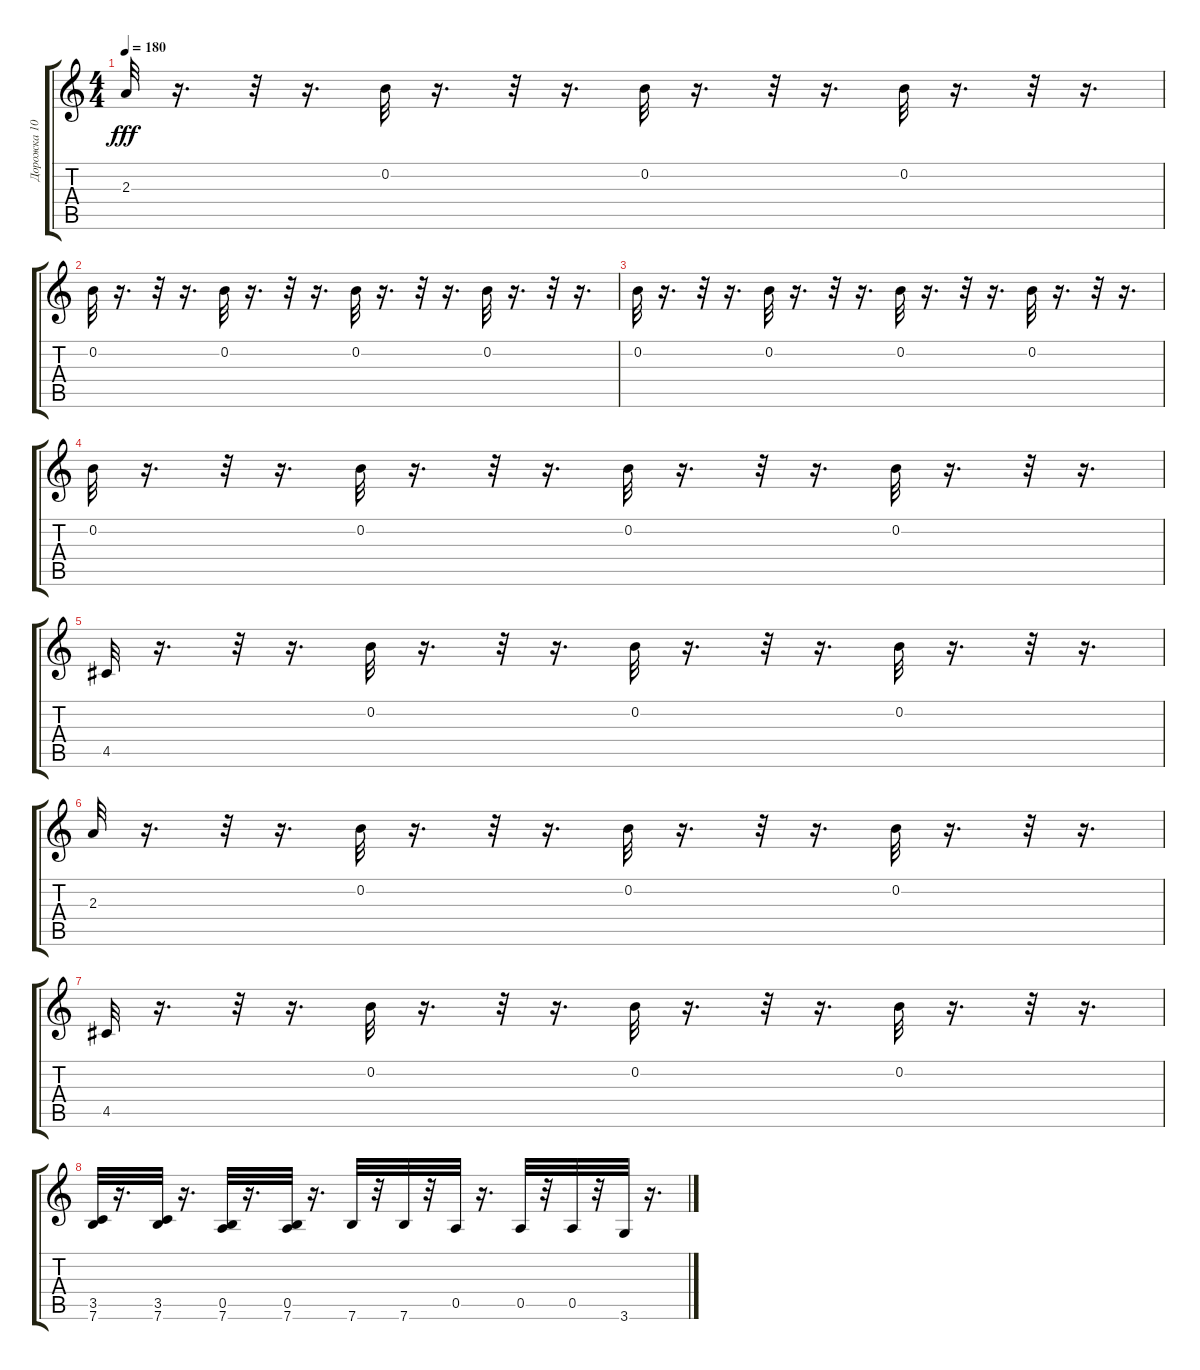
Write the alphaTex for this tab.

\track ("Дорожка 10" "Дорожка 10") {instrument acousticguitarnylon}
\staff {score tabs}
\tuning (E4 B3 G3 D3 A2 E2) {hide}
\ts (4 4)
\tempo 180
\clef g2
\ks c
2.3.32{dy fff} r.16{d} r.32 r.16{d} 0.2.32 r.16{d} r.32 r.16{d} 0.2.32 r.16{d} r.32 r.16{d} 0.2.32 r.16{d} r.32 r.16{d} |
0.2.32 r.16{d} r.32 r.16{d} 0.2.32 r.16{d} r.32 r.16{d} 0.2.32 r.16{d} r.32 r.16{d} 0.2.32 r.16{d} r.32 r.16{d} |
0.2.32 r.16{d} r.32 r.16{d} 0.2.32 r.16{d} r.32 r.16{d} 0.2.32 r.16{d} r.32 r.16{d} 0.2.32 r.16{d} r.32 r.16{d} |
0.2.32 r.16{d} r.32 r.16{d} 0.2.32 r.16{d} r.32 r.16{d} 0.2.32 r.16{d} r.32 r.16{d} 0.2.32 r.16{d} r.32 r.16{d} |
4.5.32 r.16{d} r.32 r.16{d} 0.2.32 r.16{d} r.32 r.16{d} 0.2.32 r.16{d} r.32 r.16{d} 0.2.32 r.16{d} r.32 r.16{d} |
2.3.32 r.16{d} r.32 r.16{d} 0.2.32 r.16{d} r.32 r.16{d} 0.2.32 r.16{d} r.32 r.16{d} 0.2.32 r.16{d} r.32 r.16{d} |
4.5.32 r.16{d} r.32 r.16{d} 0.2.32 r.16{d} r.32 r.16{d} 0.2.32 r.16{d} r.32 r.16{d} 0.2.32 r.16{d} r.32 r.16{d} |
(3.5 7.6).32 r.16{d} (3.5 7.6).32 r.16{d} (0.5 7.6).32 r.16{d} (0.5 7.6).32 r.16{d} 7.6.32 r.32 7.6.32 r.32 0.5.32 r.16{d} 0.5.32 r.32 0.5.32 r.32 3.6.32 r.16{d}
